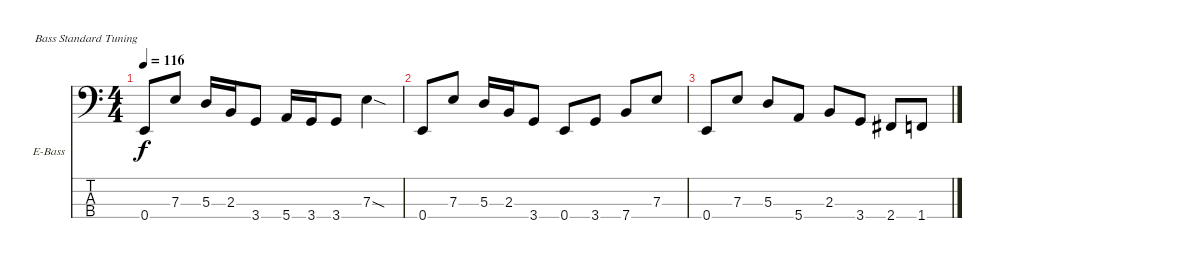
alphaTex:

\bracketExtendMode nobrackets
\firstSystemTrackNameOrientation horizontal
\otherSystemsTrackNameOrientation horizontal
\track ("Bass" "E-Bass") {instrument electricbassfinger}
\staff {score tabs}
\tuning (G2 D2 A1 E1)
\ts (4 4)
\tempo 116
\clef f4
\ks c
0.4.8{dy f} 7.3.8 5.3.16 2.3.16 3.4.8 5.4.16 3.4.16 3.4.8 7.3{sod}.4 |
0.4.8 7.3.8 5.3.16 2.3.16 3.4.8 0.4.8 3.4.8 7.4.8 7.3.8 |
0.4.8 7.3.8 5.3.8 5.4.8 2.3.8 3.4.8 2.4.8 1.4.8
